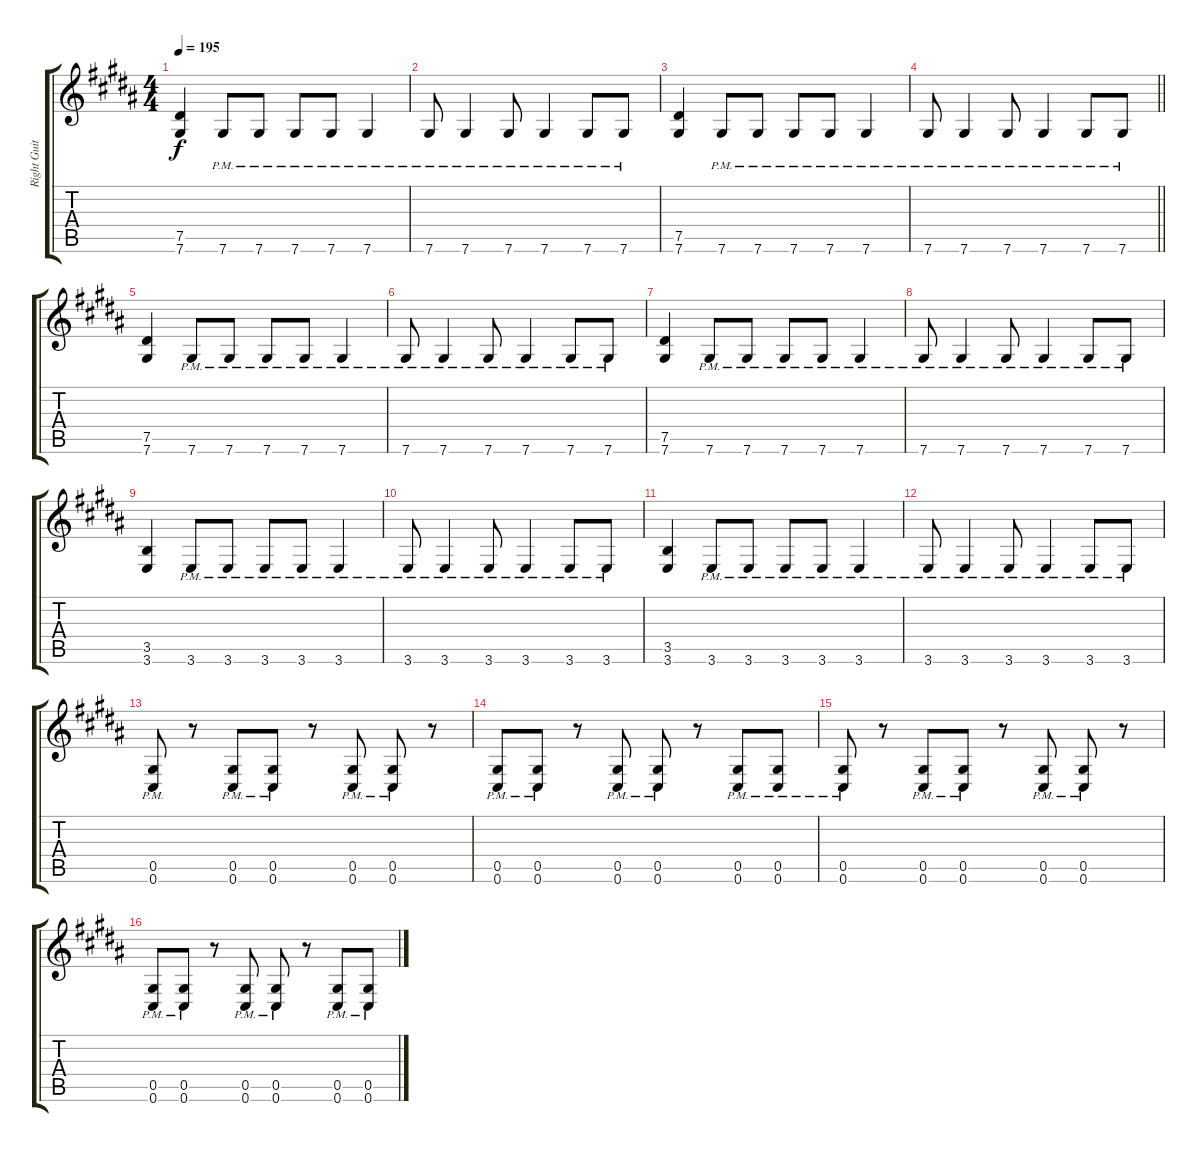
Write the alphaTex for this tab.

\track ("Right Guitar" "Right Guit") {instrument distortionguitar}
\staff {score tabs}
\tuning (Eb4 Bb3 Gb3 Db3 Ab2 Db2) {hide}
\ts (4 4)
\tempo 195
\clef g2
\ks b
(7.5 7.6).4{dy f} 7.6{pm}.8 7.6{pm}.8 7.6{pm}.8 7.6{pm}.8 7.6{pm}.4 |
7.6{pm}.8 7.6{pm}.4 7.6{pm}.8 7.6{pm}.4 7.6{pm}.8 7.6{pm}.8 |
(7.5 7.6).4 7.6{pm}.8 7.6{pm}.8 7.6{pm}.8 7.6{pm}.8 7.6{pm}.4 |
\barLineRight lightlight
7.6{pm}.8 7.6{pm}.4 7.6{pm}.8 7.6{pm}.4 7.6{pm}.8 7.6{pm}.8 |
(7.5 7.6).4 7.6{pm}.8 7.6{pm}.8 7.6{pm}.8 7.6{pm}.8 7.6{pm}.4 |
7.6{pm}.8 7.6{pm}.4 7.6{pm}.8 7.6{pm}.4 7.6{pm}.8 7.6{pm}.8 |
(7.5 7.6).4 7.6{pm}.8 7.6{pm}.8 7.6{pm}.8 7.6{pm}.8 7.6{pm}.4 |
7.6{pm}.8 7.6{pm}.4 7.6{pm}.8 7.6{pm}.4 7.6{pm}.8 7.6{pm}.8 |
(3.5 3.6).4 3.6{pm}.8 3.6{pm}.8 3.6{pm}.8 3.6{pm}.8 3.6{pm}.4 |
3.6{pm}.8 3.6{pm}.4 3.6{pm}.8 3.6{pm}.4 3.6{pm}.8 3.6{pm}.8 |
(3.5 3.6).4 3.6{pm}.8 3.6{pm}.8 3.6{pm}.8 3.6{pm}.8 3.6{pm}.4 |
3.6{pm}.8 3.6{pm}.4 3.6{pm}.8 3.6{pm}.4 3.6{pm}.8 3.6{pm}.8 |
(0.5{pm} 0.6{pm}).8 r.8 (0.5{pm} 0.6{pm}).8 (0.5{pm} 0.6{pm}).8 r.8 (0.5{pm} 0.6{pm}).8 (0.5{pm} 0.6{pm}).8 r.8 |
(0.5{pm} 0.6{pm}).8 (0.5{pm} 0.6{pm}).8 r.8 (0.5{pm} 0.6{pm}).8 (0.5{pm} 0.6{pm}).8 r.8 (0.5{pm} 0.6{pm}).8 (0.5{pm} 0.6{pm}).8 |
(0.5{pm} 0.6{pm}).8 r.8 (0.5{pm} 0.6{pm}).8 (0.5{pm} 0.6{pm}).8 r.8 (0.5{pm} 0.6{pm}).8 (0.5{pm} 0.6{pm}).8 r.8 |
(0.5{pm} 0.6{pm}).8 (0.5{pm} 0.6{pm}).8 r.8 (0.5{pm} 0.6{pm}).8 (0.5{pm} 0.6{pm}).8 r.8 (0.5{pm} 0.6{pm}).8 (0.5{pm} 0.6{pm}).8
